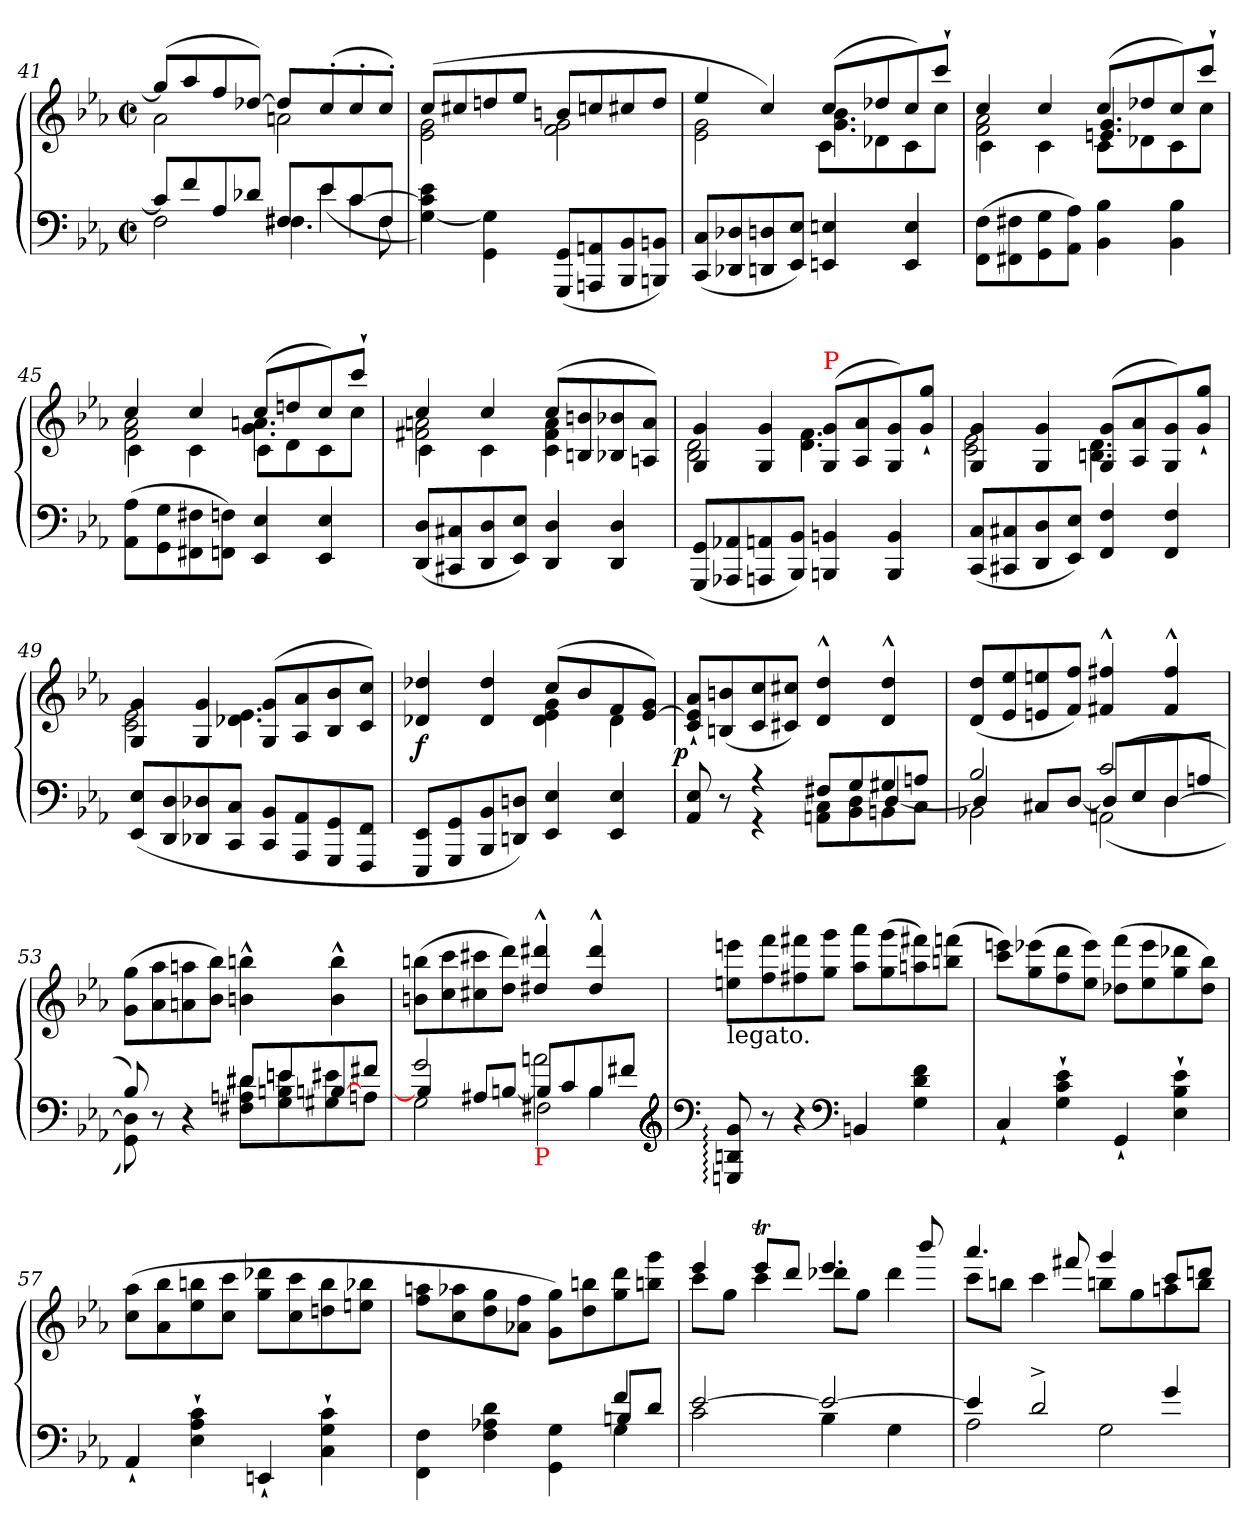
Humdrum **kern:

**kern	**kern	**dynam
*part1	*part1	*part1
*staff2	*staff1	*staff1/2
*clefF4	*clefG2	*
*k[b-e-a-]	*k[b-e-a-]	*
*c:	*c:	*
*M2/2	*M2/2	*
*met(c|)	*met(c|)	*
=41	=41	=41
*^	*^	*
*	*^	*	*	*
*	*	*^	*	*	*
8cL]	4ryy	4ryy	2F\	(8ggL]	2a-	.
8f	.	.	.	8aa-	.	.
8A-	4ryy	4ryy	.	8ff	.	.
8d-XJ	.	.	.	[8dd-XJ)	.	.
8F#XL	8ryy	4ryy	4.F#X\	8dd-L]	2an	.
8e-	(>4e-	.	.	(8cc'>	.	.
8c	.	[4c\	.	8cc'>	.	.
8F#J	8ryy	.	8F#\	8cc'>J)	.	.
*v	*v	*v	*v	*	*	*
=42	=42	=42	=42
4e-\ 4c]\ [4G\)	(8ccL	2g 2e-	.
.	8cc#X	.	.
4G]\ 4GG\	8ddn	.	.
.	8ee-J	.	.
(8GG 8GGGL	8bnL	2g 2f	.
8AAn 8AAAn	8ccn	.	.
8BB- 8BBB-	8cc#X	.	.
8BBn 8BBBnJ)	8ddJ	.	.
=43	=43	=43	=43
*	*	*^	*
(8C 8CCL	4ee-	2g 2e-	2ryy	.
8D-X 8DD-X	.	.	.	.
8Dn 8DDn	4cc)	.	.	.
8E- 8EE-J)	.	.	.	.
4En 4EEn	(8ccL	4.b- 4.g	8c\L	.
.	8dd-X	.	8d-X\	.
4E 4EE	8cc)	.	8c\	.
.	8ccc`>J	8ryy	8cc\J	.
=44	=44	=44	=44	=44
(8F\ 8FF\L	4cc	2a- 2f	4c\	.
8F#X\ 8FF#X\	.	.	.	.
8G\ 8GG\	4cc	.	4c\	.
8A-\ 8AA-\J)	.	.	.	.
4B- 4BB-	(8ccL	4.g/ 4.en/	8c\L	.
.	8dd-X	.	8d-X\	.
4B- 4BB-	8cc)	.	8c\	.
.	8ccc`>J	8ryy	8cc\J	.
=45	=45	=45	=45	=45
(8A-\ 8AA-\L	4cc	2a- 2f	4c\	.
8G\ 8GG\	.	.	.	.
8F#X\ 8FF#X\	4cc	.	4c\	.
8Fn\ 8FFn\J)	.	.	.	.
4E- 4EE-	(8ccL	4.an 4.g	8c\L	.
.	8ddn	.	8d\	.
4E- 4EE-	8cc)	.	8c\	.
.	8ccc`>J	8ryy	8cc\J	.
=46	=46	=46	=46	=46
(8D 8DDL	4cc	2an 2f#X	4c\	.
8C#X 8CC#X	.	.	.	.
8D 8DD	4cc	.	4c\	.
8E- 8EE-J)	.	.	.	.
4D 4DD	(<8ccL	4a 4f# 4c	2ryy	.
.	8bn 8Bn	.	.	.
4D 4DD	8b-X 8B-X	4ryy	.	.
.	8a 8AnJ)	.	.	.
*	*	*v	*v	*
=47	=47	=47	=47
(8GG 8GGGL	4g 4G	2d 2B-	.
8AA-X 8AAA-X	.	.	.
8AAn 8AAAn	4g 4G	.	.
8BB- 8BBB-J)	.	.	.
!	!LO:TX:a:color=red:t=P	!	!
4BBn 4BBBn	(8g 8GL	4.f 4.d	.
.	8a- 8A-	.	.
4BB 4BBB	8g 8G)	.	.
.	8gg`> 8g`>J	8ryy	.
=48	=48	=48	=48
(8C 8CCL	4g 4G	2e- 2c	.
8C#X 8CC#X	.	.	.
8D 8DD	4g 4G	.	.
8E- 8EE-J)	.	.	.
4F 4FF	(8g 8GL	4.d 4.Bn	.
.	8a- 8A-	.	.
4F 4FF	8g 8G)	.	.
.	8gg`> 8g`>J	8ryy	.
=49	=49	=49	=49
(<8E- 8EE-L	4g 4G	2e- 2c	.
8D 8DD	.	.	.
8D-X 8DD-X	4g 4G	.	.
8C 8CCJ	.	.	.
8BB- 8CCL	(<8g 8GL	4.e- 4.d-X	.
8AA- 8AAA-	8a- 8A-	.	.
8GG 8GGG	8b- 8B-	.	.
8FF 8FFFJ	8cc 8cJ)	8ryy	.
=50	=50	=50	=50
8EE- 8EEE-L	4dd-X 4d-X	2ryy	f
8GG 8GGG	.	.	.
8BB- 8BBB-	4dd- 4d-	.	.
8Dn 8DDnJ)	.	.	.
4E- 4EE-	(8ccL	4g 4e- 4d-	.
.	8b-	.	.
4E- 4EE-	8f	4d-	.
.	8g [8e-J)	.	.
*	*v	*v	*
=51	=51	=51
*^	*	*
*	*^	*	*
!	!	!	!	!LO:DY:rj
8E- 8AA-	4ryy	4ryy	8a-`> 8e-]`> 8c`>L	p
8r	.	.	(8bn 8Bn	.
4r	4r	4ryy	8cc 8c	.
.	.	.	8cc#X 8c#XJ)	.
8F#XL	4ryy	8C\ 8AAn\L	4dd^^> 4d^^>	.
8G	.	8D\ 8BB-\	.	.
8G#X	[4D/	8BBn\	4dd^^> 4d^^>	.
8AnJ	.	8C\J	.	.
=52	=52	=52	=52	=52
*	*	*^	*	*
2B-	4D/]	4ryy	2BB-X\	(8dd 8dL	.
.	.	.	.	8ee- 8e-	.
.	8C#X/L	4ryy	.	8een 8en	.
.	[8D/J	.	.	8ff 8fJ)	.
(2c	8D/L]	4ryy	(2AAn\	4ff#X^^>/ 4f#X^^>/	.
.	8E-/	.	.	.	.
.	8D/	[4D\	.	4ff#^^>/ 4f#^^>/	.
.	8An/J	.	.	.	.
*	*v	*v	*v	*	*
=53	=53	=53	=53
8B-)	8D] 8GG)	(8gg 8gL	.
8ryy	8r	8aa- 8a-	.
4ryy	4r	8aan 8an	.
.	.	8bb- 8b-J)	.
8d#XL	8d#X 8An 8F#XL	4bbn^^> 4bn^^>	.
8en	8en 8Bn 8G	.	.
[8Bn	8e#X 8G#X	4bb^^> 4b^^>	.
8f#XJ	8AnJ	.	.
=54	=54	=54	=54
*^	*^	*	*
2g	4Bn/]	4ryy	2G\	(8bbn 8bnL	.
.	.	.	.	8ccc 8cc	.
.	8A#X/L	4ryy	.	8ccc#X 8cc#X	.
.	[8B/J	.	.	8ddd 8ddJ)	.
!LO:TX:b:color=red:t=P	!	!	!	!	!
2an\	8B/L]	4ryy	2F#X\	4ddd#X^^>/ 4dd#X^^>/	.
.	8c/	.	.	.	.
.	8B/	4B\	.	4ddd#^^>/ 4dd#^^>/	.
.	8f#X\J	.	.	.	.
*v	*v	*v	*v	*	*
*clefG2	*	*
=55	=55	=55
*^	*	*
!	!	!LO:TX:b:t=legato.	!
*v	*v	*	*
8g: 8Bn: 8En:	8eeen 8eenL	.
8r	8fff 8ff	.
4r	8fff#X 8ff#X	.
.	8ggg 8ggJ	.
*clefF4	*	*
4BBn	8aaa- 8aa-L	.
.	(8ggg 8gg	.
4f 4d 4G	8fff#X 8aan)	.
.	(8fffn 8bbnJ	.
=56	=56	=56
4C`<	8eeen 8cccL)	.
.	(8eee-X 8gg	.
4e-`> 4c`> 4G`>	8ddd 8ff	.
.	8eee- 8ee-J)	.
4GG`<	(8fff 8dd-XL	.
.	8eee- 8ee-	.
4e-`> 4B-`> 4E-`>	8ddd-X 8gg	.
.	8bb- 8dd-J)	.
=57	=57	=57
4AA-`<	(8aa- 8ccL	.
.	8bb- 8a-	.
4c`> 4A-`> 4E-`>	8bbn 8ee-	.
.	8ccc 8ccJ	.
4EEn`<	8ddd-X 8ggL	.
.	8ccc 8cc	.
4c`> 4G`> 4C`>	8bb 8ddn	.
.	8bb-X 8eenJ	.
=58	=58	=58
*^	*	*
*	*^	*	*
2.ryy	4ryy	4F\ 4FF\	8aan 8ffL	.
.	.	.	8aa-X 8cc	.
.	4ryy	4d\ 4A-X\ 4F\	8gg 8dd	.
.	.	.	8ff 8a-XJ	.
.	4ryy	4G\ 4GG\	8gg 8gL)	.
.	.	.	8bbn 8dd	.
4f	8Bn/L	4G\	8ddd 8gg	.
.	8d/J	.	8ggg 8bbnJ	.
*	*v	*v	*	*
=59	=59	=59	=59
*	*	*^	*
[2e-	2c	4eee-	8cccL	.
.	.	.	8ggJ	.
.	.	8eee-TL	4ccc	.
.	.	8dddJ	.	.
2e-_	4B-	4.eee-	8ddd-XL	.
.	.	.	8ggJ	.
.	4G	.	4ddd-	.
.	.	8bbb-	.	.
=60	=60	=60	=60	=60
4e-]	2A-	4.aaa-	8cccL	.
.	.	.	8bbnJ	.
2d^<	.	.	4ccc	.
.	.	8fff#X	.	.
.	2G	4ggg	8bbnL	.
.	.	.	8gg)	.
4g	.	8cccL	8aan	.
.	.	(>8dddnJ	8bbJ	.
*v	*v	*	*	*
*	*v	*v	*
=	=	=
*-	*-	*-
